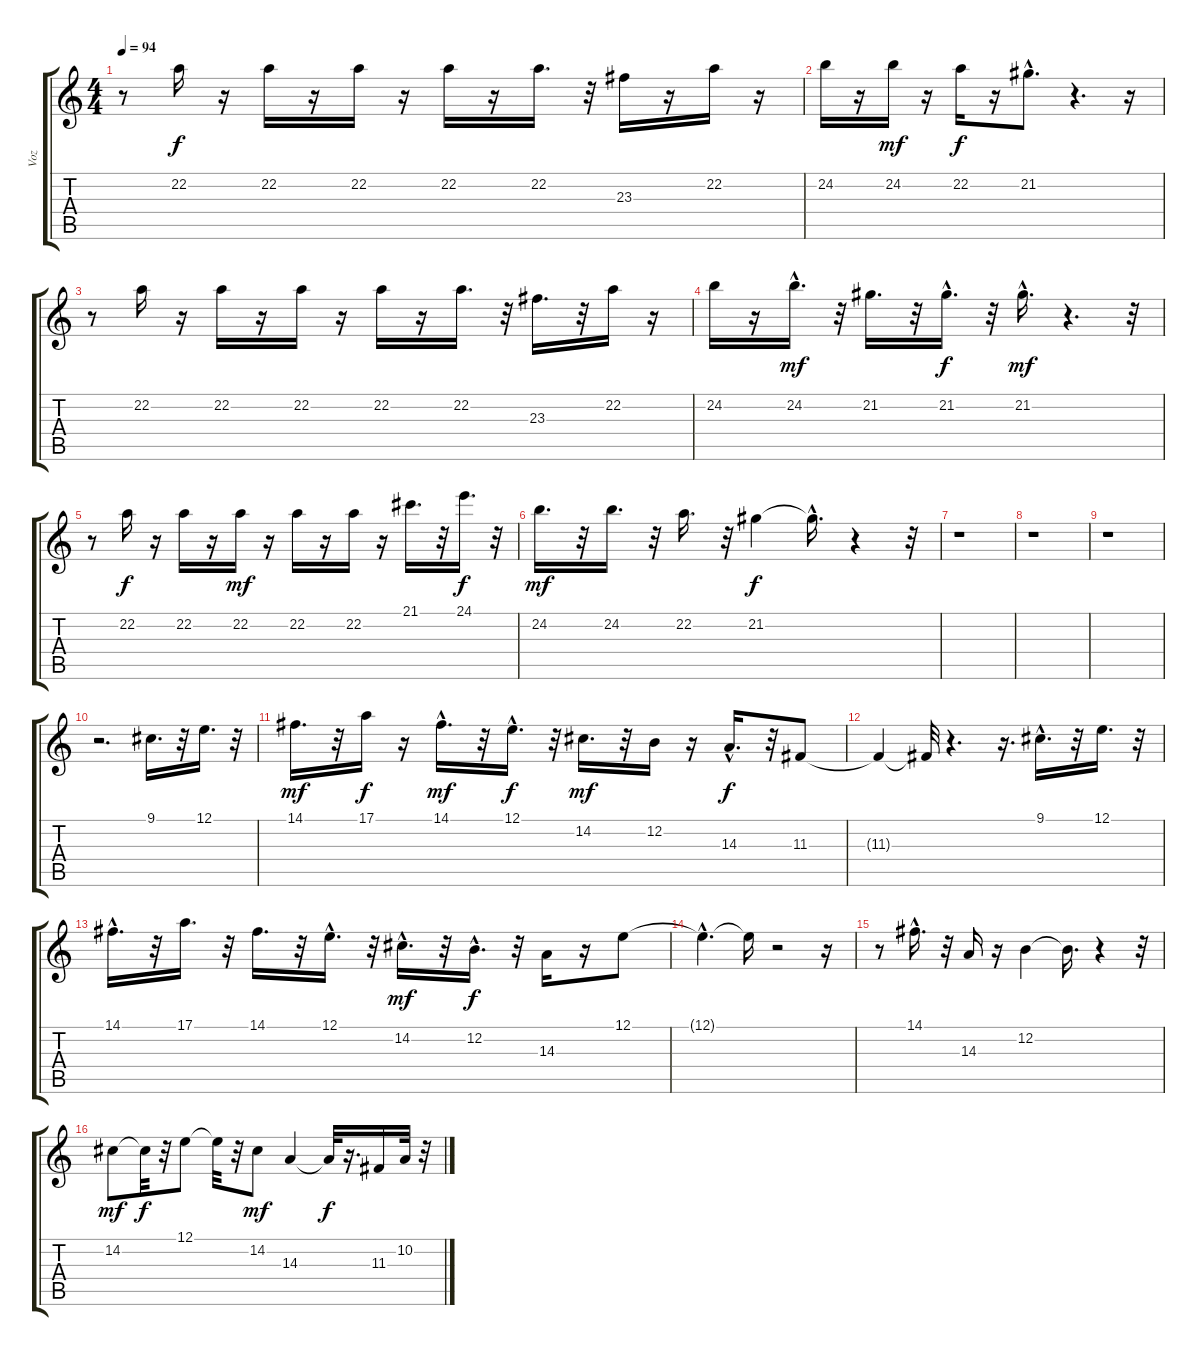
\track ("Voz" "Voz") {instrument tenorsax}
\staff {score tabs}
\tuning (E4 B3 G3 D3 A2 E2) {hide}
\ts (4 4)
\tempo 94
\clef g2
\ks c
r.8{dy f} 22.2.16 r.16 22.2.16 r.16 22.2.16 r.16 22.2.16 r.16 22.2.16{d} r.32 23.3.16 r.16 22.2.16 r.16 |
24.2.16 r.16 24.2.16{dy mf} r.16 22.2.16{dy f} r.16 21.2{hac}.8{d} r.4{d} r.16 |
r.8 22.2.16 r.16 22.2.16 r.16 22.2.16 r.16 22.2.16 r.16 22.2.16{d} r.32 23.3.16{d} r.32 22.2.16 r.16 |
24.2.16 r.16 24.2{hac}.16{d dy mf} r.32 21.2.16{d} r.32 21.2{hac}.16{d dy f} r.32 21.2{hac}.16{d dy mf} r.4{d} r.32 |
r.8 22.2.16{dy f} r.16 22.2.16 r.16 22.2.16{dy mf} r.16 22.2.16 r.16 22.2.16 r.16 21.1.16{d} r.32 24.1.16{d dy f} r.32 |
24.2.16{d dy mf} r.32 24.2.16{d} r.32 22.2.16{d} r.32 21.2.4{dy f} 21.2{hac t}.16{d} r.4 r.32 |
r.1 |
r.1 |
r.1 |
r.2{d} 9.1.16{d} r.32 12.1.16{d} r.32 |
14.1.16{d dy mf} r.32 17.1.16{dy f} r.16 14.1{hac}.16{d dy mf} r.32 12.1{hac}.16{d dy f} r.32 14.2.16{d dy mf} r.32 12.2.16 r.16 14.3{hac}.16{d dy f} r.32 11.3.8 |
11.3{t}.4 11.3{t}.32 r.4{d} r.16{d} 9.1{hac}.16{d} r.32 12.1.16{d} r.32 |
14.1{hac}.16{d} r.32 17.1.16{d} r.32 14.1.16{d} r.32 12.1{hac}.16{d} r.32 14.2{hac}.16{d dy mf} r.32 12.2{hac}.16{d dy f} r.32 14.3.16 r.16 12.1.8 |
12.1{hac t}.4{d} 12.1{t}.16 r.2 r.16 |
r.8 14.1{hac}.16{d} r.32 14.3.16 r.16 12.2.4 12.2{t}.16{d} r.4 r.32 |
14.2.8{dy mf} 14.2{t}.32{dy f} r.32 12.1.8 12.1{t}.32 r.32 14.2.8{dy mf} 14.3.4 14.3{t}.32{dy f} r.16{d} 11.3.16 10.2.32 r.32
